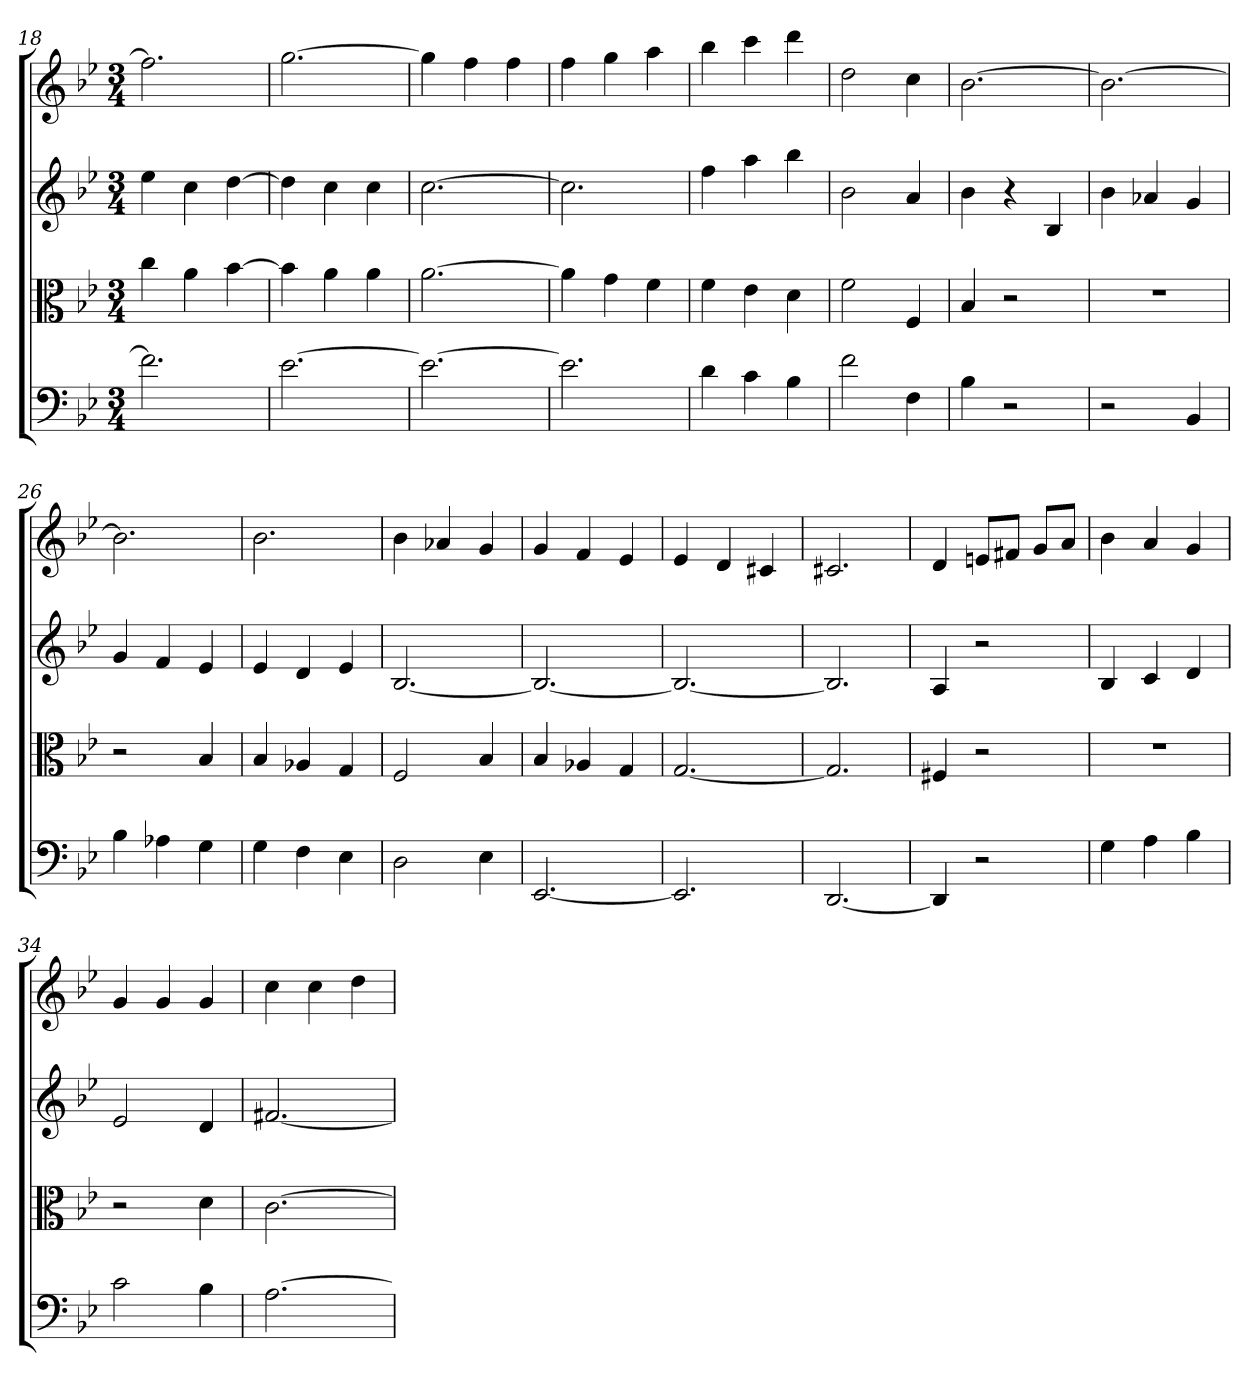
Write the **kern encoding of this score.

**kern	**kern	**kern	**kern
*part4	*part3	*part2	*part1
*staff4	*staff3	*staff2	*staff1
*clefF4	*clefC3	*clefG2	*clefG2
*k[b-e-]	*k[b-e-]	*k[b-e-]	*k[b-e-]
*g:	*g:	*g:	*g:
*M3/4	*M3/4	*M3/4	*M3/4
=18	=18	=18	=18
2.f]	4cc	4ee-	2.ff]
.	4a	4cc	.
.	[4b-	[4dd	.
=19	=19	=19	=19
[2.e-	4b-]	4dd]	[2.gg
.	4a	4cc	.
.	4a	4cc	.
=20	=20	=20	=20
2.e-_	[2.a	[2.cc	4gg]
.	.	.	4ff
.	.	.	4ff
=21	=21	=21	=21
2.e-]	4a]	2.cc]	4ff
.	4g	.	4gg
.	4f	.	4aa
=22	=22	=22	=22
4d	4f	4ff	4bb-
4c	4e-	4aa	4ccc
4B-	4d	4bb-	4ddd
=23	=23	=23	=23
2f	2f	2b-	2dd
4F	4F	4a	4cc
=24	=24	=24	=24
4B-	4B-	4b-	[2.b-
2r	2r	4r	.
.	.	4B-	.
=25	=25	=25	=25
2r	2.r	4b-	2.b-_
.	.	4a-X	.
4BB-	.	4g	.
=26	=26	=26	=26
4B-	2r	4g	2.b-]
4A-X	.	4f	.
4G	4B-	4e-	.
=27	=27	=27	=27
4G	4B-	4e-	2.b-
4F	4A-X	4d	.
4E-	4G	4e-	.
=28	=28	=28	=28
2D	2F	[2.B-	4b-
.	.	.	4a-X
4E-	4B-	.	4g
=29	=29	=29	=29
[2.EE-	4B-	2.B-_	4g
.	4A-X	.	4f
.	4G	.	4e-
=30	=30	=30	=30
2.EE-]	[2.G	2.B-_	4e-
.	.	.	4d
.	.	.	4c#X
=31	=31	=31	=31
[2.DD	2.G]	2.B-]	2.c#X
=32	=32	=32	=32
4DD]	4F#X	4A	4d
2r	2r	2r	8en/L
.	.	.	8f#X/J
.	.	.	8g/L
.	.	.	8a/J
=33	=33	=33	=33
4G	2.r	4B-	4b-
4A	.	4c	4a
4B-	.	4d	4g
=34	=34	=34	=34
2c	2r	2e-	4g
.	.	.	4g
4B-	4d	4d	4g
=35	=35	=35	=35
[2.A	[2.c	[2.f#X	4cc
.	.	.	4cc
.	.	.	4dd
=	=	=	=
*-	*-	*-	*-
